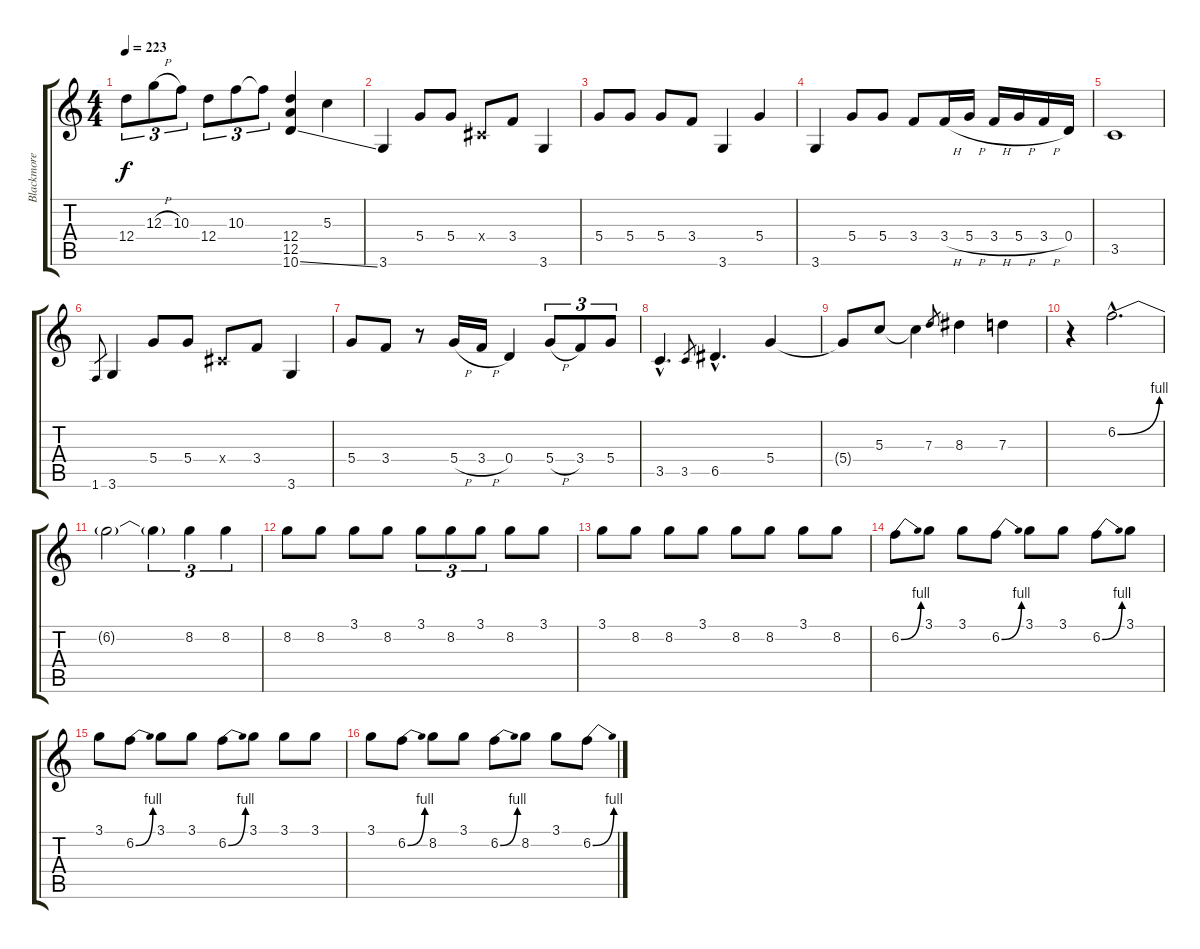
\track ("Blackmore" "Blackmore") {instrument distortionguitar}
\staff {score tabs}
\tuning (E4 B3 G3 D3 A2 E2) {hide}
\ts (4 4)
\tempo 223
\clef g2
\ks c
12.4.8{tu (3 2) dy f} 12.3{h}.8{tu (3 2)} 10.3.8{tu (3 2)} 12.4.8{tu (3 2)} 10.3.8{tu (3 2)} 10.3{t}.8{tu (3 2)} (12.4 12.5 10.6{ss}).4 5.3.4 |
3.6.4 5.4.8 5.4.8 -1.4{x}.8 3.4.8 3.6.4 |
5.4.8 5.4.8 5.4.8 3.4.8 3.6.4 5.4.4 |
3.6.4 5.4.8 5.4.8 3.4.8 3.4{h}.16 5.4{h}.16 3.4{h}.16 5.4{h}.16 3.4{h}.16 0.4.16 |
3.5.1 |
1.6.8{gr} 3.6.4 5.4.8 5.4.8 -1.4{x}.8 3.4.8 3.6.4 |
5.4.8 3.4.8 r.8 5.4{h}.16 3.4{h}.16 0.4.4 5.4{h}.8{tu (3 2)} 3.4.8{tu (3 2)} 5.4.8{tu (3 2)} |
3.5{hac}.4{d} 3.5.8{gr} 6.5{hac}.4{d} 5.4.4 |
5.4{t}.8 5.3.8 5.3{t}.4 7.3.8{gr} 8.3.4 7.3.4 |
r.4 6.2{be (bend 0 0 60 4) hac}.2{d} |
6.2{t}.2 6.2{t}.4{tu (3 2)} 8.2.4{tu (3 2)} 8.2.4{tu (3 2)} |
8.2.8 8.2.8 3.1.8 8.2.8 3.1.8{tu (3 2)} 8.2.8{tu (3 2)} 3.1.8{tu (3 2)} 8.2.8 3.1.8 |
3.1.8 8.2.8 8.2.8 3.1.8 8.2.8 8.2.8 3.1.8 8.2.8 |
6.2{be (bend 0 0 60 4)}.8 3.1.8 3.1.8 6.2{be (bend 0 0 60 4)}.8 3.1.8 3.1.8 6.2{be (bend 0 0 60 4)}.8 3.1.8 |
3.1.8 6.2{be (bend 0 0 60 4)}.8 3.1.8 3.1.8 6.2{be (bend 0 0 60 4)}.8 3.1.8 3.1.8 3.1.8 |
3.1.8 6.2{be (bend 0 0 60 4)}.8 8.2.8 3.1.8 6.2{be (bend 0 0 60 4)}.8 8.2.8 3.1.8 6.2{be (bend 0 0 60 4)}.8
